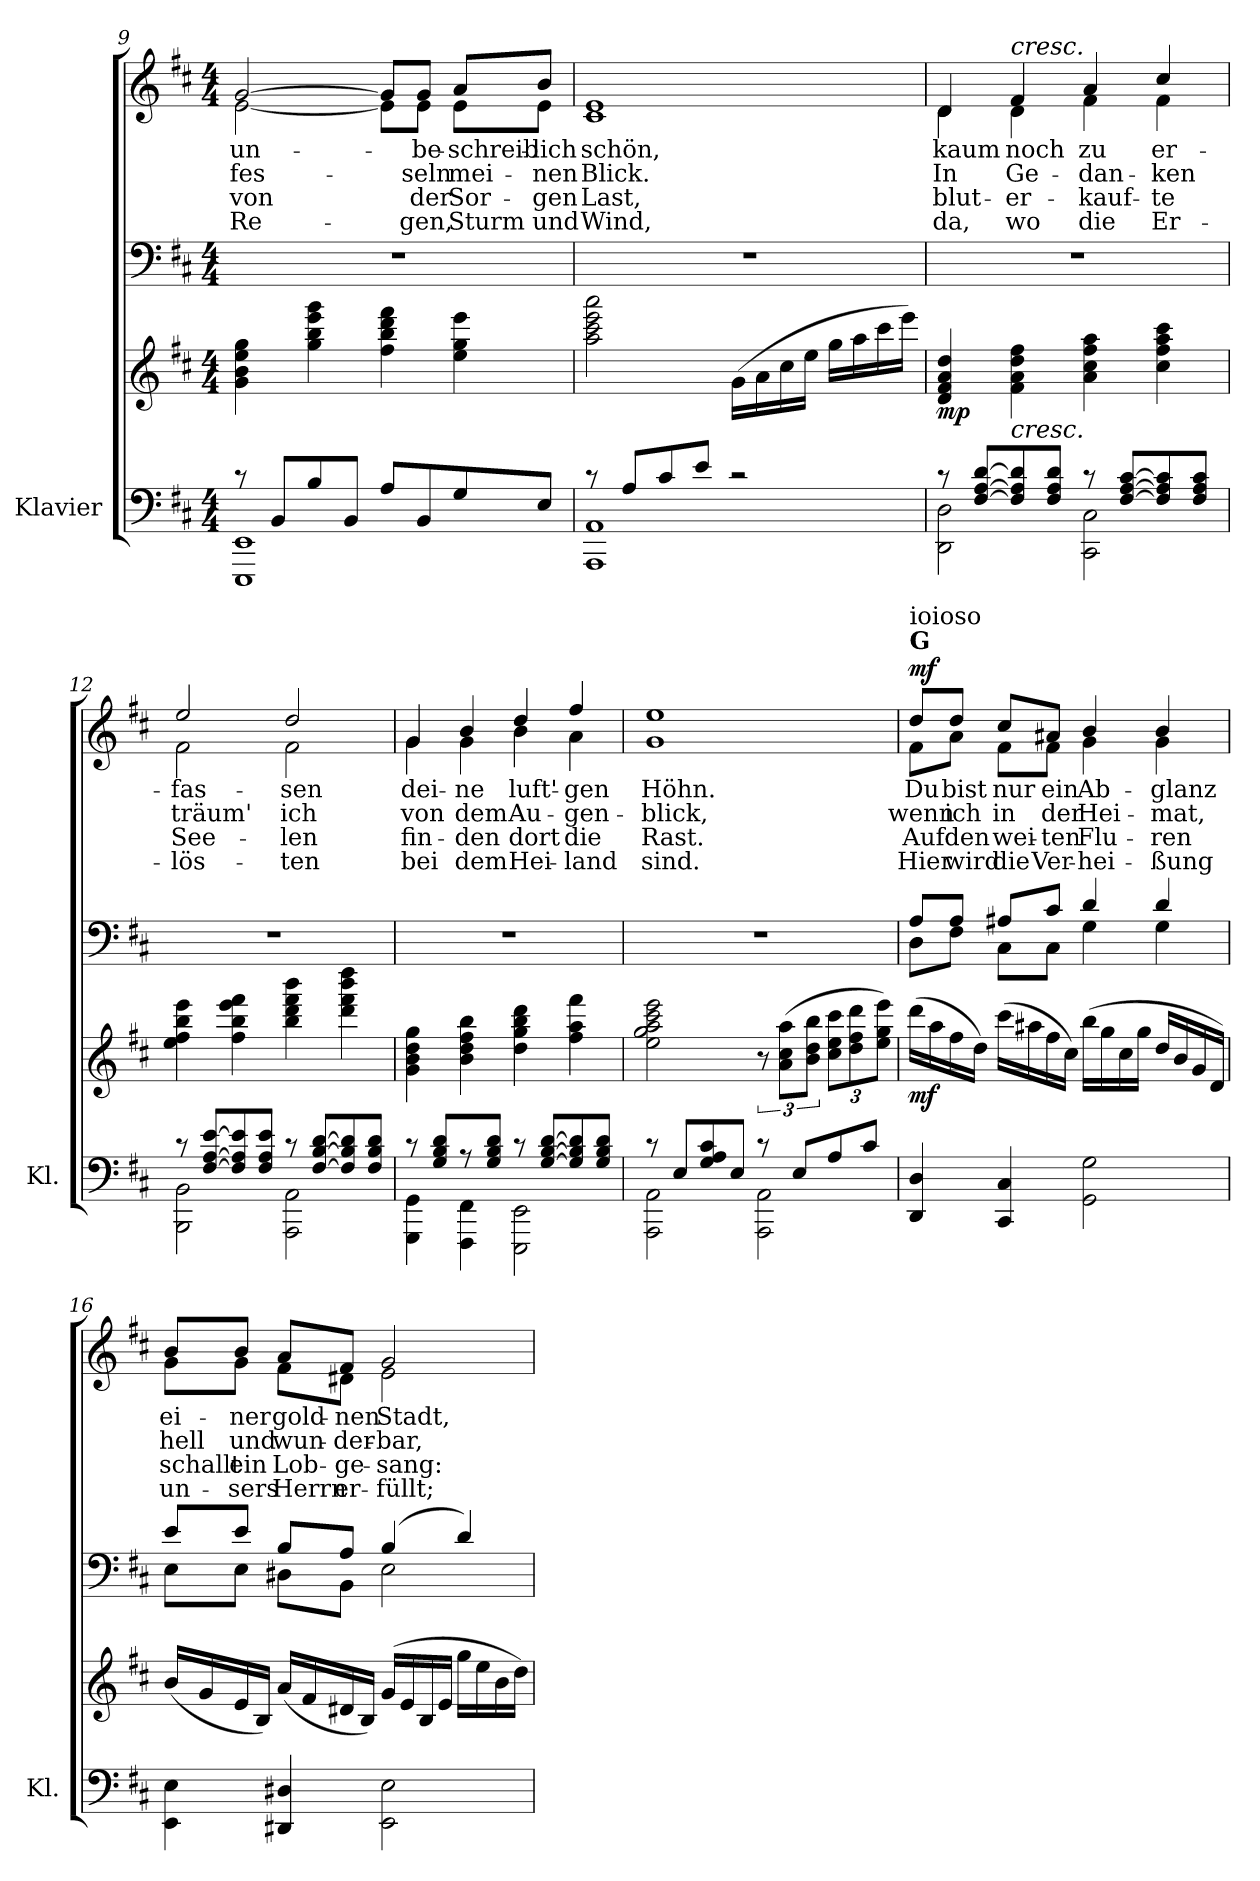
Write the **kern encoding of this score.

**kern	**kern	**dynam	**kern	**kern	**text	**text	**text	**text	**dynam
*part3	*part3	*part3	*part2	*part1	*part1	*part1	*part1	*part1	*part1
*staff4	*staff3	*staff3/4	*staff2	*staff1	*staff1	*staff1	*staff1	*staff1	*staff1
*I"Klavier	*	*	*	*	*	*	*	*	*
*I'Kl.	*	*	*	*	*	*	*	*	*
*clefF4	*clefG2	*	*clefF4	*clefG2	*	*	*	*	*
*k[f#c#]	*k[f#c#]	*	*k[f#c#]	*k[f#c#]	*	*	*	*	*
*D:	*D:	*	*D:	*D:	*	*	*	*	*
*M4/4	*M4/4	*	*M4/4	*M4/4	*	*	*	*	*
=9	=9	=9	=9	=9	=9	=9	=9	=9	=9
*^	*	*	*	*	*	*	*	*	*
!	!	!	!	!	!	!LO:LY:b	!LO:LY:b	!LO:LY:b	!LO:LY:b	!
*	*	*	*	*	*^	*	*	*	*	*
8rc	1EEE 1EE	4g\ 4b\ 4ee\ 4gg\	.	1r	[>2g/	[<2e\	un-	fes-	von	Re-	.
8BB/L	.	.	.	.	.	.	.	.	.	.	.
8B/	.	4gg\ 4bb\ 4eee\ 4ggg\	.	.	.	.	.	.	.	.	.
8BB/J	.	.	.	.	.	.	.	.	.	.	.
8A/L	.	4ff#\ 4bb\ 4ddd\ 4fff#\	.	.	8g/L]	8e\L]	.	.	.	.	.
!	!	!	!	!	!	!	!LO:LY:b	!LO:LY:b	!LO:LY:b	!LO:LY:b	!
8BB/	.	.	.	.	8g/J	8e\J	-be-	-seln	der	-gen,	.
!	!	!	!	!	!	!	!LO:LY:b	!LO:LY:b	!LO:LY:b	!LO:LY:b	!
8G/	.	4ee\ 4gg\ 4eee\	.	.	8a/L	8e\L	-schreib-	mei-	Sor-	Sturm	.
!	!	!	!	!	!	!	!LO:LY:b	!LO:LY:b	!LO:LY:b	!LO:LY:b	!
8E/J	.	.	.	.	8b/J	8e\J	-lich	-nen	-gen	und	.
=10	=10	=10	=10	=10	=10	=10	=10	=10	=10	=10	=10
!	!	!	!	!	!	!	!LO:LY:b	!LO:LY:b	!LO:LY:b	!LO:LY:b	!
8rc	1AAA 1AA	2aa\ 2ccc#\ 2eee\ 2aaa\	.	1r	1e	1c#	schön,	Blick.	Last,	Wind,	.
8A/L	.	.	.	.	.	.	.	.	.	.	.
8c#/	.	.	.	.	.	.	.	.	.	.	.
8e/J	.	.	.	.	.	.	.	.	.	.	.
2rc	.	(>16g\LL	.	.	.	.	.	.	.	.	.
.	.	16a\	.	.	.	.	.	.	.	.	.
.	.	16cc#\	.	.	.	.	.	.	.	.	.
.	.	16ee\JJ	.	.	.	.	.	.	.	.	.
.	.	16gg\LL	.	.	.	.	.	.	.	.	.
.	.	16aa\	.	.	.	.	.	.	.	.	.
.	.	16ccc#\	.	.	.	.	.	.	.	.	.
.	.	16eee\JJ)	.	.	.	.	.	.	.	.	.
!!LO:LB:g=z	!!
=11	=11	=11	=11	=11	=11	=11	=11	=11	=11	=11	=11
!	!	!	!LO:DY:b	!	!	!	!LO:LY:b	!LO:LY:b	!LO:LY:b	!LO:LY:b	!
8rc	2DD\ 2D\	4d/ 4f#/ 4a/ 4dd/	mp	1r	4d/	4d\	kaum	In	blut-	da,	.
[>8F#/ [>8A/ [>8d/L	.	.	.	.	.	.	.	.	.	.	.
!	!	!	!	!	!LO:TX:a:i:t=cresc.	!	!	!	!	!	!
!	!	!LO:TX:b:i:t=cresc.	!	!	!	!	!	!	!	!	!
!	!	!	!	!	!	!	!LO:LY:b	!LO:LY:b	!LO:LY:b	!LO:LY:b	!
8F#/] 8A/] 8d/]	.	4f#\ 4a\ 4dd\ 4ff#\	.	.	4f#/	4d\	noch	Ge-	-er-	wo	.
8F#/ 8A/ 8d/J	.	.	.	.	.	.	.	.	.	.	.
!	!	!	!	!	!	!	!LO:LY:b	!LO:LY:b	!LO:LY:b	!LO:LY:b	!
8rc	2CC#\ 2C#\	4a\ 4cc#\ 4ff#\ 4aa\	.	.	4a/	4f#\	zu	-dan-	-kauf-	die	.
[>8F#/ [>8A/ [>8c#/L	.	.	.	.	.	.	.	.	.	.	.
!	!	!	!	!	!	!	!LO:LY:b	!LO:LY:b	!LO:LY:b	!LO:LY:b	!
8F#/] 8A/] 8c#/]	.	4cc#\ 4ff#\ 4aa\ 4ccc#\	.	.	4cc#/	4f#\	er-	-ken	-te	Er-	.
8F#/ 8A/ 8c#/J	.	.	.	.	.	.	.	.	.	.	.
=12	=12	=12	=12	=12	=12	=12	=12	=12	=12	=12	=12
!	!	!	!	!	!	!	!LO:LY:b	!LO:LY:b	!LO:LY:b	!LO:LY:b	!
8rc	2BBB\ 2BB\	4ee\ 4ff#\ 4bb\ 4eee\	.	1r	2ee/	2f#\	-fas-	träum'	See-	-lös-	.
[>8F#/ [>8A/ [>8e/L	.	.	.	.	.	.	.	.	.	.	.
8F#/] 8A/] 8e/]	.	4ff#\ 4bb\ 4eee\ 4fff#\	.	.	.	.	.	.	.	.	.
8F#/ 8A/ 8e/J	.	.	.	.	.	.	.	.	.	.	.
!	!	!	!	!	!	!	!LO:LY:b	!LO:LY:b	!LO:LY:b	!LO:LY:b	!
8rc	2AAA\ 2AA\	4bb\ 4ddd\ 4fff#\ 4bbb\	.	.	2dd/	2f#\	-sen	ich	-len	-ten	.
[>8F#/ [>8B/ [>8d/L	.	.	.	.	.	.	.	.	.	.	.
8F#/] 8B/] 8d/]	.	4ddd\ 4fff#\ 4bbb\ 4dddd\	.	.	.	.	.	.	.	.	.
8F#/ 8B/ 8d/J	.	.	.	.	.	.	.	.	.	.	.
=13	=13	=13	=13	=13	=13	=13	=13	=13	=13	=13	=13
!	!	!	!	!	!	!	!LO:LY:b	!LO:LY:b	!LO:LY:b	!LO:LY:b	!
8rc	4GGG\ 4GG\	4g\ 4b\ 4dd\ 4gg\	.	1r	4g/	4g\	dei-	von	fin-	bei	.
8G/ 8B/ 8d/L	.	.	.	.	.	.	.	.	.	.	.
!	!	!	!	!	!	!	!LO:LY:b	!LO:LY:b	!LO:LY:b	!LO:LY:b	!
8r	4FFF#\ 4FF#\	4b\ 4dd\ 4ff#\ 4bb\	.	.	4b/	4g\	-ne	dem	-den	dem	.
8G/ 8B/ 8d/J	.	.	.	.	.	.	.	.	.	.	.
!	!	!	!	!	!	!	!LO:LY:b	!LO:LY:b	!LO:LY:b	!LO:LY:b	!
8rc	2EEE\ 2EE\	4dd\ 4gg\ 4bb\ 4ddd\	.	.	4dd/	4b\	luft'-	Au-	dort	Hei-	.
[>8G/ [>8B/ [>8d/L	.	.	.	.	.	.	.	.	.	.	.
!	!	!	!	!	!	!	!LO:LY:b	!LO:LY:b	!LO:LY:b	!LO:LY:b	!
8G/] 8B/] 8d/]	.	4ff#\ 4aa\ 4fff#\	.	.	4ff#/	4a\	-gen	-gen-	die	-land	.
8G/ 8B/ 8d/J	.	.	.	.	.	.	.	.	.	.	.
=14	=14	=14	=14	=14	=14	=14	=14	=14	=14	=14	=14
!	!	!	!	!	!	!	!LO:LY:b	!LO:LY:b	!LO:LY:b	!LO:LY:b	!
8rc	2AAA\ 2AA\	2ee\ 2gg\ 2aa\ 2ccc#\ 2eee\	.	1r	1ee	1g	Höhn.	-blick,	Rast.	sind.	.
8E/L	.	.	.	.	.	.	.	.	.	.	.
8G/ 8A/ 8c#/	.	.	.	.	.	.	.	.	.	.	.
8E/J	.	.	.	.	.	.	.	.	.	.	.
8rc	2AAA\ 2AA\	12r	.	.	.	.	.	.	.	.	.
.	.	(>12a\ 12cc#\ 12aa\L	.	.	.	.	.	.	.	.	.
8E/L	.	.	.	.	.	.	.	.	.	.	.
.	.	12b\ 12dd\ 12bb\J	.	.	.	.	.	.	.	.	.
8A/	.	12cc#\ 12ee\ 12ccc#\L	.	.	.	.	.	.	.	.	.
.	.	12dd\ 12ff#\ 12ddd\	.	.	.	.	.	.	.	.	.
8c#/J	.	.	.	.	.	.	.	.	.	.	.
.	.	12ee\ 12gg\ 12eee\J)	.	.	.	.	.	.	.	.	.
*v	*v	*	*	*	*	*	*	*	*	*	*
!!LO:PB:g=z	!!
=15	=15	=15	=15	=15	=15	=15	=15	=15	=15	=15
*	*	*	*^	*	*	*	*	*	*	*
!	!	!	!	!	!LO:TX:a:B:t=G	!	!	!	!	!	!
!	!	!	!	!	!LO:TX:a:t=ioioso	!	!	!	!	!	!
!	!	!LO:DY:b	!	!	!	!	!LO:LY:b	!LO:LY:b	!LO:LY:b	!LO:LY:b	!LO:DY:a
4DD/ 4D/	(>16ddd\LL	mf	8A/L	8D\L	8dd/L	8f#\L	Du	wenn	Auf	Hier	mf
.	16aa\	.	.	.	.	.	.	.	.	.	.
!	!	!	!	!	!	!	!LO:LY:b	!LO:LY:b	!LO:LY:b	!LO:LY:b	!
.	16ff#\	.	8A/J	8F#\J	8dd/J	8a\J	bist	ich	den	wird	.
.	16dd\JJ)	.	.	.	.	.	.	.	.	.	.
!	!	!	!	!	!	!	!LO:LY:b	!LO:LY:b	!LO:LY:b	!LO:LY:b	!
4CC#/ 4C#/	(>16ccc#\LL	.	8A#X/L	8C#\L	8cc#/L	8f#\L	nur	in	wei-	die	.
.	16aa#X\	.	.	.	.	.	.	.	.	.	.
!	!	!	!	!	!	!	!LO:LY:b	!LO:LY:b	!LO:LY:b	!LO:LY:b	!
.	16ff#\	.	8c#/J	8C#\J	8a#X/J	8f#\J	ein	der	-ten	Ver-	.
.	16cc#\JJ)	.	.	.	.	.	.	.	.	.	.
!	!	!	!	!	!	!	!LO:LY:b	!LO:LY:b	!LO:LY:b	!LO:LY:b	!
2GG\ 2G\	(>16bb\LL	.	4d/	4G\	4b/	4g\	Ab-	Hei-	Flu-	-hei-	.
.	16gg\	.	.	.	.	.	.	.	.	.	.
.	16cc#\	.	.	.	.	.	.	.	.	.	.
.	16gg\JJ	.	.	.	.	.	.	.	.	.	.
!	!	!	!	!	!	!	!LO:LY:b	!LO:LY:b	!LO:LY:b	!LO:LY:b	!
.	16dd/LL	.	4d/	4G\	4b/	4g\	-glanz	-mat,	-ren	-ßung	.
.	16b/	.	.	.	.	.	.	.	.	.	.
.	16g/	.	.	.	.	.	.	.	.	.	.
.	16d/JJ)	.	.	.	.	.	.	.	.	.	.
=16	=16	=16	=16	=16	=16	=16	=16	=16	=16	=16	=16
!	!	!	!	!	!	!	!LO:LY:b	!LO:LY:b	!LO:LY:b	!LO:LY:b	!
4EE\ 4E\	(<16b/LL	.	8e/L	8E\L	8b/L	8g\L	ei-	hell	schallt	un-	.
.	16g/	.	.	.	.	.	.	.	.	.	.
!	!	!	!	!	!	!	!LO:LY:b	!LO:LY:b	!LO:LY:b	!LO:LY:b	!
.	16e/	.	8e/J	8E\J	8b/J	8g\J	-ner	und	ein	-sers	.
.	16B/JJ)	.	.	.	.	.	.	.	.	.	.
!	!	!	!	!	!	!	!LO:LY:b	!LO:LY:b	!LO:LY:b	!LO:LY:b	!
4DD#X/ 4D#X/	(<16a/LL	.	8B/L	8D#X\L	8a/L	8f#\L	gold-	wun-	Lob-	Herrn	.
.	16f#/	.	.	.	.	.	.	.	.	.	.
!	!	!	!	!	!	!	!LO:LY:b	!LO:LY:b	!LO:LY:b	!LO:LY:b	!
.	16d#X/	.	8A/J	8BB\J	8f#/J	8d#X\J	-nen	-der-	-ge-	er-	.
.	16B/JJ)	.	.	.	.	.	.	.	.	.	.
!	!	!	!	!	!	!	!LO:LY:b	!LO:LY:b	!LO:LY:b	!LO:LY:b	!
2EE\ 2E\	(>16g/LL	.	(4B/	2E\	2g/	2e\	Stadt,	-bar,	-sang:	-füllt;	.
.	16e/	.	.	.	.	.	.	.	.	.	.
.	16B/	.	.	.	.	.	.	.	.	.	.
.	16e/JJ	.	.	.	.	.	.	.	.	.	.
.	16gg\LL	.	4d/)	.	.	.	.	.	.	.	.
.	16ee\	.	.	.	.	.	.	.	.	.	.
.	16b\	.	.	.	.	.	.	.	.	.	.
.	16dd\JJ)	.	.	.	.	.	.	.	.	.	.
*	*	*	*v	*v	*	*	*	*	*	*	*
*	*	*	*	*v	*v	*	*	*	*	*
=	=	=	=	=	=	=	=	=	=
*-	*-	*-	*-	*-	*-	*-	*-	*-	*-
